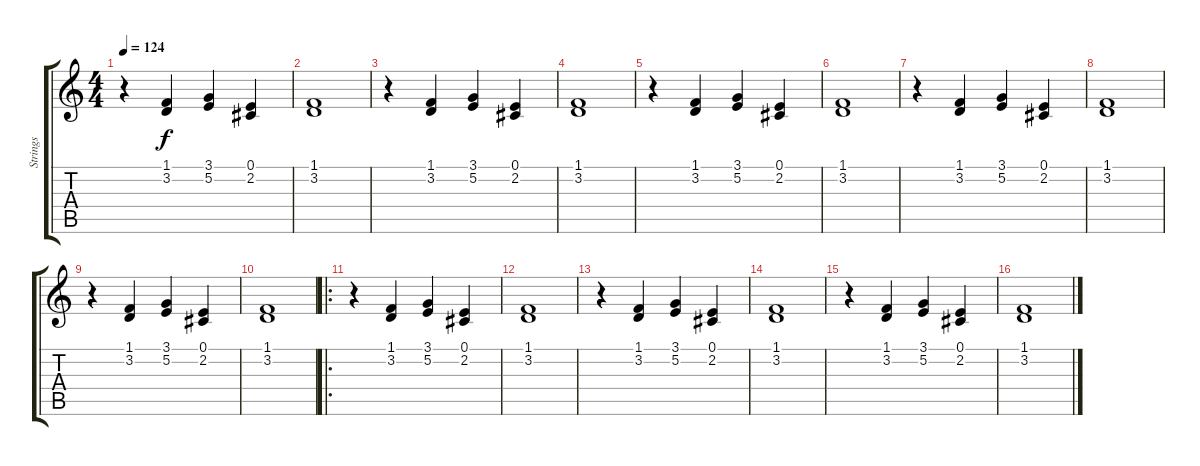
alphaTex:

\track ("Strings" "Strings") {instrument stringensemble2}
\staff {score tabs}
\tuning (E4 B3 G3 D3 A2 D2) {hide}
\ts (4 4)
\tempo 124
\clef g2
\ks c
r.4{dy f} (1.1 3.2).4 (3.1 5.2).4 (0.1 2.2).4 |
(1.1 3.2).1 |
r.4 (1.1 3.2).4 (3.1 5.2).4 (0.1 2.2).4 |
(1.1 3.2).1 |
r.4 (1.1 3.2).4 (3.1 5.2).4 (0.1 2.2).4 |
(1.1 3.2).1 |
r.4 (1.1 3.2).4 (3.1 5.2).4 (0.1 2.2).4 |
(1.1 3.2).1 |
r.4 (1.1 3.2).4 (3.1 5.2).4 (0.1 2.2).4 |
(1.1 3.2).1 |
\ro
r.4 (1.1 3.2).4 (3.1 5.2).4 (0.1 2.2).4 |
(1.1 3.2).1 |
r.4 (1.1 3.2).4 (3.1 5.2).4 (0.1 2.2).4 |
(1.1 3.2).1 |
r.4 (1.1 3.2).4 (3.1 5.2).4 (0.1 2.2).4 |
(1.1 3.2).1
